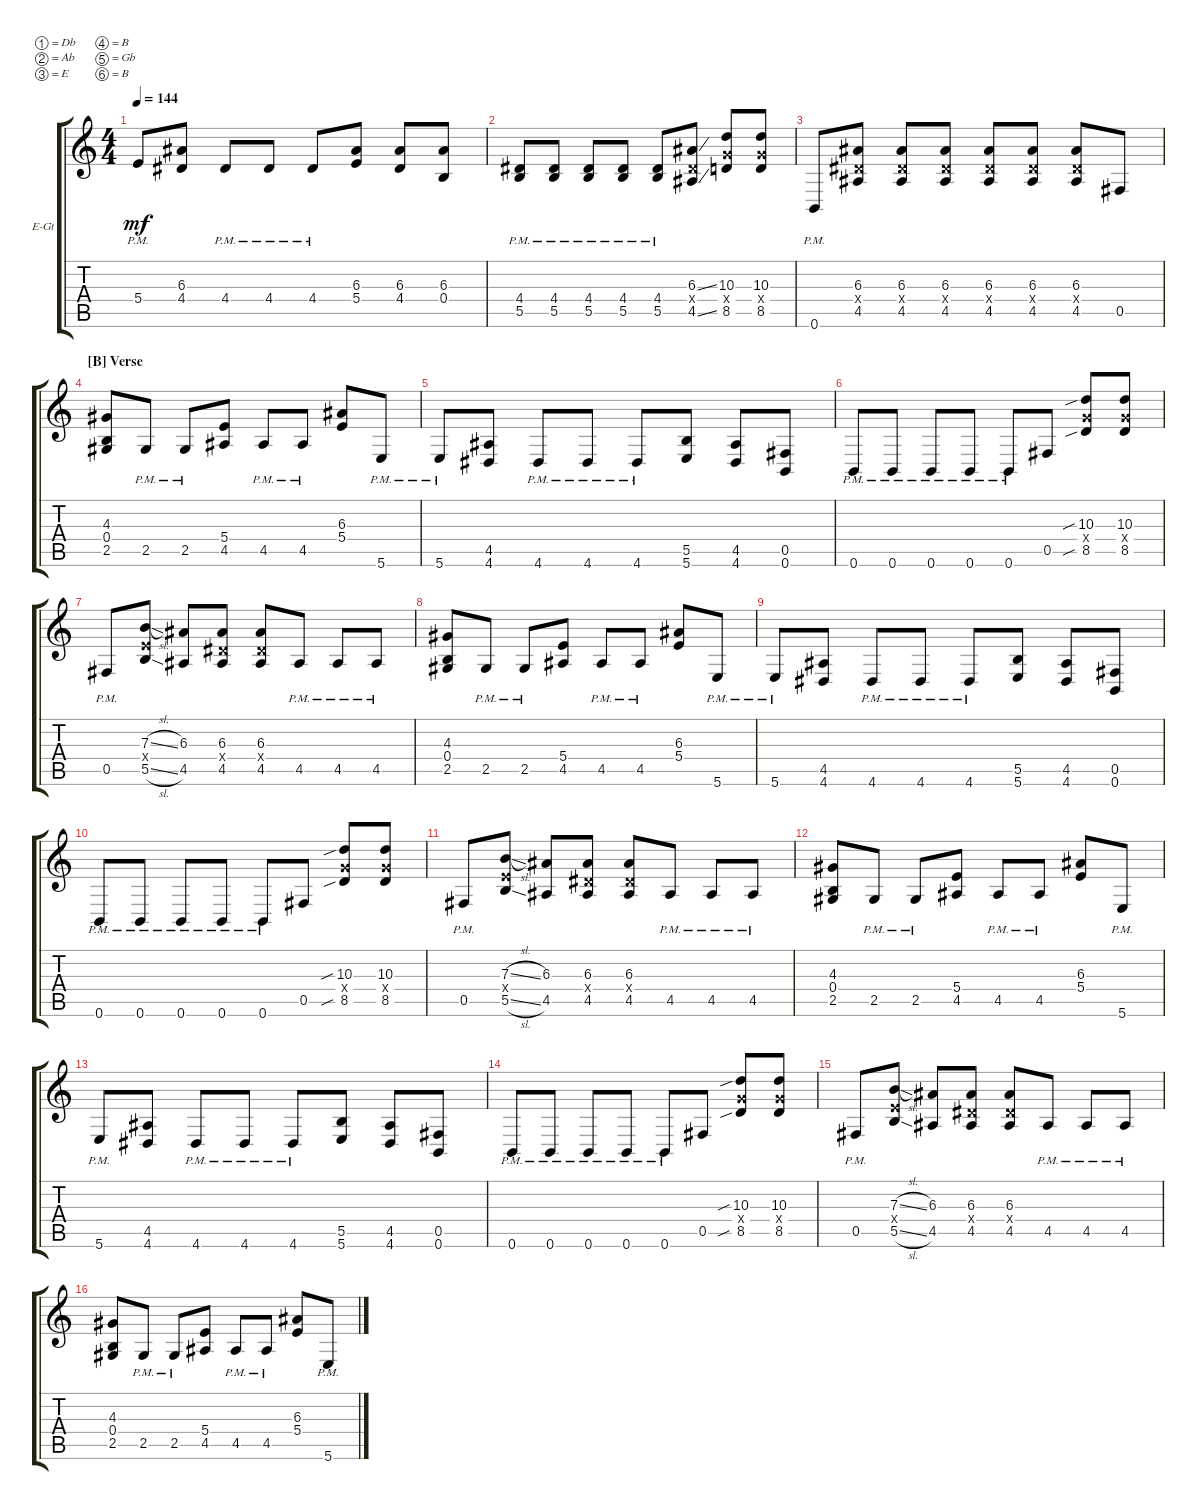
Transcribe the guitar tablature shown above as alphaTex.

\defaultSystemsLayout 4
\bracketExtendMode groupsimilarinstruments
\firstSystemTrackNameOrientation horizontal
\otherSystemsTrackNameOrientation horizontal
\track ("Mick Thomson" "E-Gt") {instrument distortionguitar}
\staff {score tabs}
\tuning (Db4 Ab3 E3 B2 Gb2 B1)
\ts (4 4)
\tempo 144
\clef g2
\ks c
5.4{pm}.8{dy mf} (4.4 6.3).8 4.4{pm}.8 4.4{pm}.8 4.4{pm}.8 (5.4 6.3).8 (4.4 6.3).8 (0.4 6.3).8 |
(4.4{pm} 5.5{pm}).8 (4.4{pm} 5.5{pm}).8 (4.4{pm} 5.5{pm}).8 (4.4{pm} 5.5{pm}).8 (4.4{pm} 5.5{pm}).8 (4.5{ss} 4.4{x} 6.3{ss}).8 (8.5 10.3 8.4{x}).8 (8.5 10.3 8.4{x}).8 |
0.6{pm}.8 (4.5 4.4{x} 6.3).8 (4.5 4.4{x} 6.3).8 (4.5 4.4{x} 6.3).8 (4.5 4.4{x} 6.3).8 (4.5 4.4{x} 6.3).8 (4.5 4.4{x} 6.3).8 0.5.8 |
\section ("B" "Verse")
\tempo (140 hide)
(2.5 0.4 4.3).8 2.5{pm}.8 2.5{pm}.8 (4.5 5.4).8 4.5{pm}.8 4.5{pm}.8 (5.4 6.3).8 5.6{pm}.8 |
5.6{pm}.8 (4.6 4.5).8 4.6{pm}.8 4.6{pm}.8 4.6{pm}.8 (5.6 5.5).8 (4.5 4.6).8 (0.6 0.5).8 |
0.6{pm}.8 0.6{pm}.8 0.6{pm}.8 0.6{pm}.8 0.6{pm}.8 0.5.8 (8.5{sib} 8.4{x} 10.3{sib}).8 (8.5 8.4{x} 10.3).8 |
0.5{pm}.8 (5.5{sl} 5.4{x} 7.3{sl}).8 (4.5 6.3).8 (4.5 6.3 4.4{x}).8 (4.5 6.3 4.4{x}).8 4.5{pm}.8 4.5{pm}.8 4.5{pm}.8 |
(2.5 0.4 4.3).8 2.5{pm}.8 2.5{pm}.8 (4.5 5.4).8 4.5{pm}.8 4.5{pm}.8 (5.4 6.3).8 5.6{pm}.8 |
5.6{pm}.8 (4.6 4.5).8 4.6{pm}.8 4.6{pm}.8 4.6{pm}.8 (5.6 5.5).8 (4.5 4.6).8 (0.6 0.5).8 |
0.6{pm}.8 0.6{pm}.8 0.6{pm}.8 0.6{pm}.8 0.6{pm}.8 0.5.8 (8.5{sib} 8.4{x} 10.3{sib}).8 (8.5 8.4{x} 10.3).8 |
0.5{pm}.8 (5.5{sl} 5.4{x} 7.3{sl}).8 (4.5 6.3).8 (4.5 6.3 4.4{x}).8 (4.5 6.3 4.4{x}).8 4.5{pm}.8 4.5{pm}.8 4.5{pm}.8 |
(2.5 0.4 4.3).8 2.5{pm}.8 2.5{pm}.8 (4.5 5.4).8 4.5{pm}.8 4.5{pm}.8 (5.4 6.3).8 5.6{pm}.8 |
5.6{pm}.8 (4.6 4.5).8 4.6{pm}.8 4.6{pm}.8 4.6{pm}.8 (5.6 5.5).8 (4.5 4.6).8 (0.6 0.5).8 |
0.6{pm}.8 0.6{pm}.8 0.6{pm}.8 0.6{pm}.8 0.6{pm}.8 0.5.8 (8.5{sib} 8.4{x} 10.3{sib}).8 (8.5 8.4{x} 10.3).8 |
0.5{pm}.8 (5.5{sl} 5.4{x} 7.3{sl}).8 (4.5 6.3).8 (4.5 6.3 4.4{x}).8 (4.5 6.3 4.4{x}).8 4.5{pm}.8 4.5{pm}.8 4.5{pm}.8 |
(2.5 0.4 4.3).8 2.5{pm}.8 2.5{pm}.8 (4.5 5.4).8 4.5{pm}.8 4.5{pm}.8 (5.4 6.3).8 5.6{pm}.8
